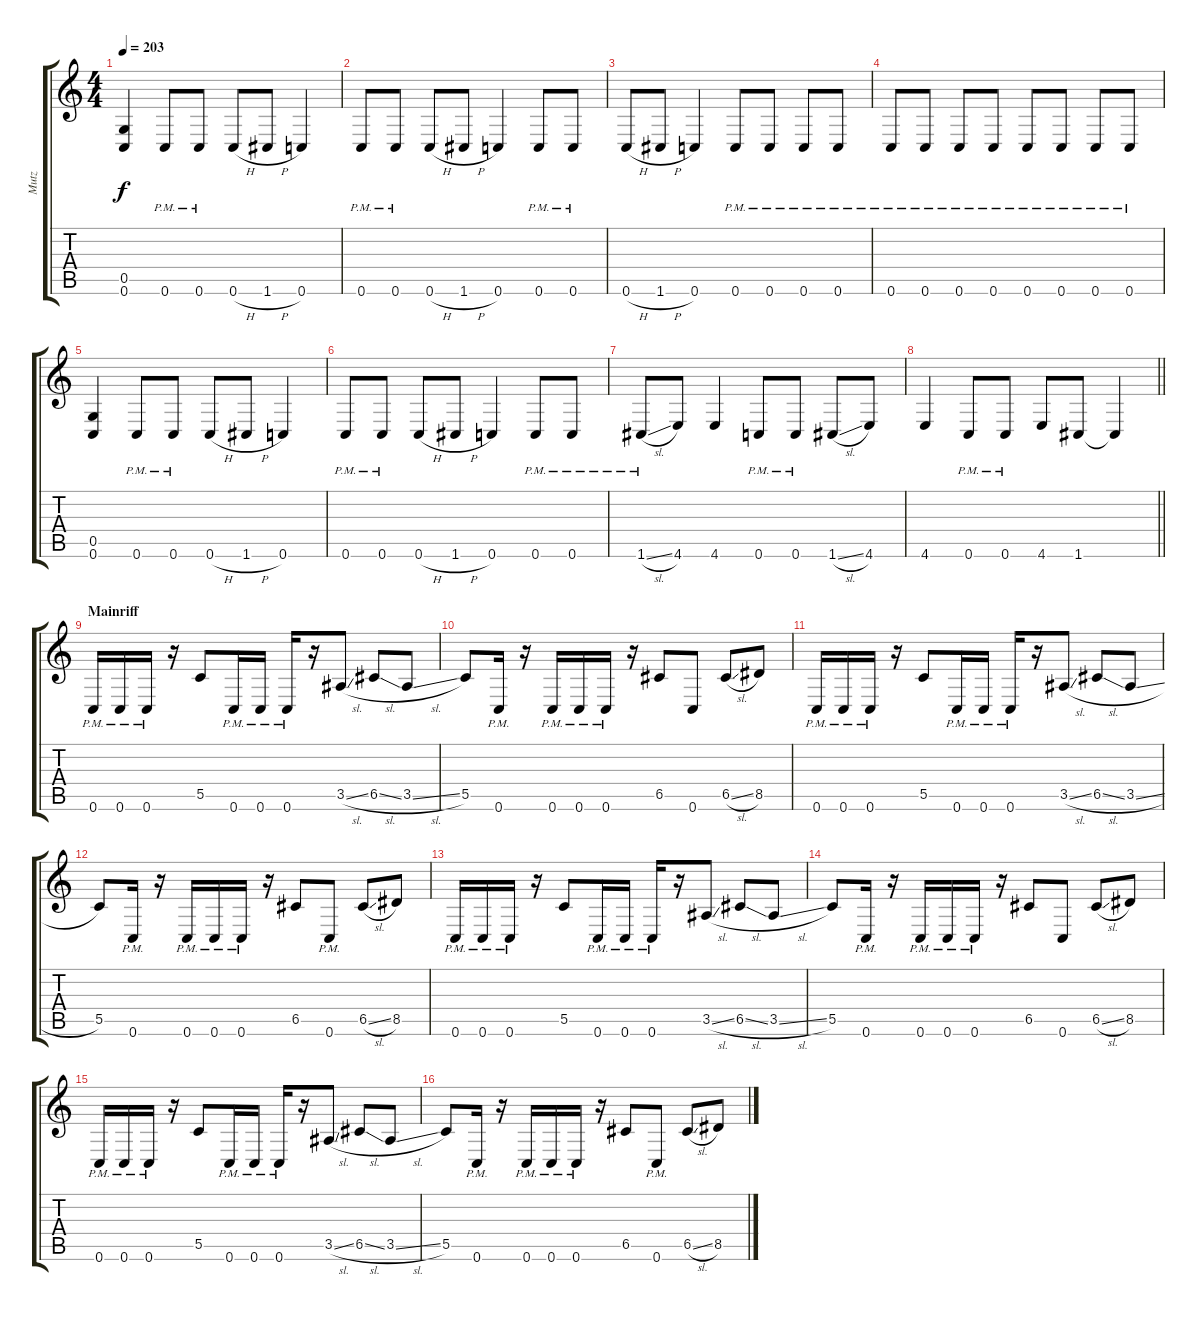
\track ("Mutz" "Mutz") {instrument distortionguitar}
\staff {score tabs}
\tuning (D4 A3 F3 C3 G2 C2) {hide}
\ts (4 4)
\tempo 203
\clef g2
\ks c
(0.5 0.6).4{dy f} 0.6{pm}.8 0.6{pm}.8 0.6{h}.8 1.6{h}.8 0.6.4 |
0.6{pm}.8 0.6{pm}.8 0.6{h}.8 1.6{h}.8 0.6.4 0.6{pm}.8 0.6{pm}.8 |
0.6{h}.8 1.6{h}.8 0.6.4 0.6{pm}.8 0.6{pm}.8 0.6{pm}.8 0.6{pm}.8 |
0.6{pm}.8 0.6{pm}.8 0.6{pm}.8 0.6{pm}.8 0.6{pm}.8 0.6{pm}.8 0.6{pm}.8 0.6{pm}.8 |
(0.5 0.6).4 0.6{pm}.8 0.6{pm}.8 0.6{h}.8 1.6{h}.8 0.6.4 |
0.6{pm}.8 0.6{pm}.8 0.6{h}.8 1.6{h}.8 0.6.4 0.6{pm}.8 0.6{pm}.8 |
1.6{sl pm}.8 4.6.8 4.6.4 0.6{pm}.8 0.6{pm}.8 1.6{sl}.8 4.6.8 |
\barLineRight lightlight
4.6.4 0.6{pm}.8 0.6{pm}.8 4.6.8 1.6.8 1.6{t}.4 |
\section ("" "Mainriff")
0.6{pm}.16 0.6{pm}.16 0.6{pm}.16 r.16 5.5.8 0.6{pm}.16 0.6{pm}.16 0.6{pm}.16 r.16 3.5{sl}.8 6.5{sl}.8 3.5{sl}.8 |
5.5.8 0.6{pm}.16 r.16 0.6{pm}.16 0.6{pm}.16 0.6{pm}.16 r.16 6.5.8 0.6.8 6.5{sl}.8 8.5.8 |
0.6{pm}.16 0.6{pm}.16 0.6{pm}.16 r.16 5.5.8 0.6{pm}.16 0.6{pm}.16 0.6{pm}.16 r.16 3.5{sl}.8 6.5{sl}.8 3.5{sl}.8 |
5.5.8 0.6{pm}.16 r.16 0.6{pm}.16 0.6{pm}.16 0.6{pm}.16 r.16 6.5.8 0.6{pm}.8 6.5{sl}.8 8.5.8 |
0.6{pm}.16 0.6{pm}.16 0.6{pm}.16 r.16 5.5.8 0.6{pm}.16 0.6{pm}.16 0.6{pm}.16 r.16 3.5{sl}.8 6.5{sl}.8 3.5{sl}.8 |
5.5.8 0.6{pm}.16 r.16 0.6{pm}.16 0.6{pm}.16 0.6{pm}.16 r.16 6.5.8 0.6.8 6.5{sl}.8 8.5.8 |
0.6{pm}.16 0.6{pm}.16 0.6{pm}.16 r.16 5.5.8 0.6{pm}.16 0.6{pm}.16 0.6{pm}.16 r.16 3.5{sl}.8 6.5{sl}.8 3.5{sl}.8 |
5.5.8 0.6{pm}.16 r.16 0.6{pm}.16 0.6{pm}.16 0.6{pm}.16 r.16 6.5.8 0.6{pm}.8 6.5{sl}.8 8.5.8
